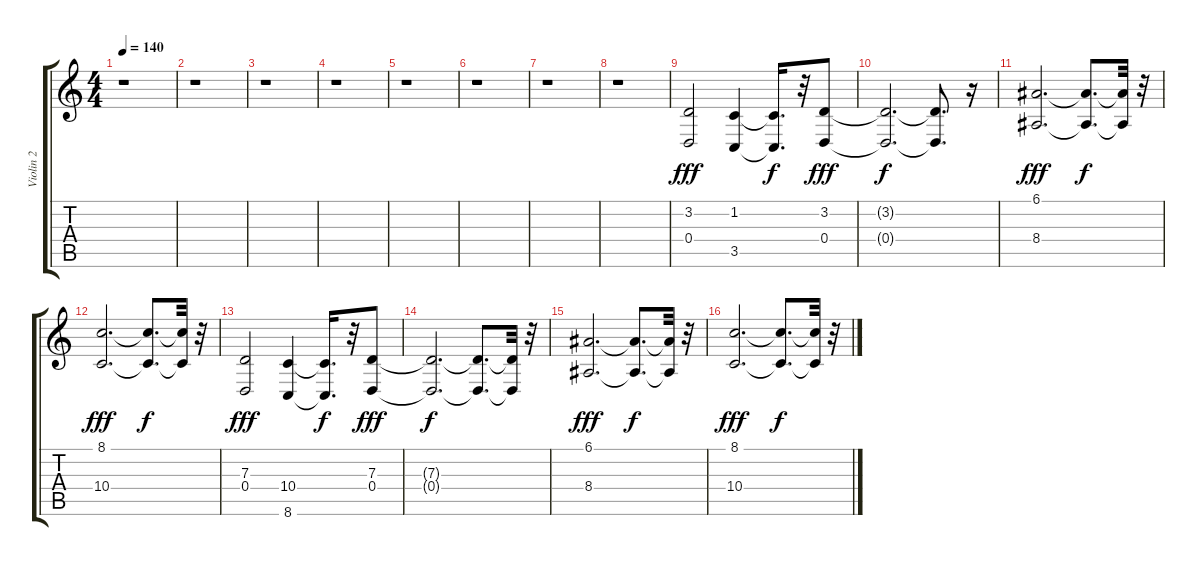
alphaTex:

\track ("Violin 2" "Violin 2") {instrument stringensemble1}
\staff {score tabs}
\tuning (E4 B3 G3 D3 A2 E2) {hide}
\ts (4 4)
\tempo 140
\clef g2
\ks c
r.1{dy f} |
r.1 |
r.1 |
r.1 |
r.1 |
r.1 |
r.1 |
r.1 |
(3.2 0.4).2{dy fff volume 12} (1.2 3.5).4 (1.2{t} 3.5{t}).16{d dy f} r.32 (3.2 0.4).8{dy fff} |
(3.2{t} 0.4{t}).2{d dy f} (3.2{t} 0.4{t}).8{d} r.16 |
(6.1 8.4).2{d dy fff volume 10} (6.1{t} 8.4{t}).8{d dy f} (6.1{t} 8.4{t}).32 r.32 |
(8.1 10.4).2{d dy fff volume 10} (8.1{t} 10.4{t}).8{d dy f} (8.1{t} 10.4{t}).32 r.32 |
(7.3 0.4).2{dy fff volume 10} (10.4 8.6).4 (10.4{t} 8.6{t}).16{d dy f} r.32 (7.3 0.4).8{dy fff} |
(7.3{t} 0.4{t}).2{d dy f} (7.3{t} 0.4{t}).8{d} (7.3{t} 0.4{t}).32 r.32 |
(6.1 8.4).2{d dy fff volume 10} (6.1{t} 8.4{t}).8{d dy f} (6.1{t} 8.4{t}).32 r.32 |
(8.1 10.4).2{d dy fff volume 10} (8.1{t} 10.4{t}).8{d dy f} (8.1{t} 10.4{t}).32 r.32
